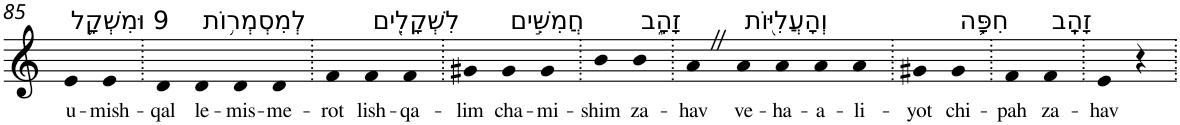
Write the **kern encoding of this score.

**kern	**text
*part1	*part1
*staff1	*staff1
*I"Piano	*
*I'Pno	*
!!LO:PB:g=z
*clefG2	*
*k[]	*
=85	=85
!LO:TX:a:t=9 וּמִשְׁקָ֛ל	!
!	!LO:LY:b
4e	u-
!	!LO:LY:b
4e	-mish-
=86.	=86.
!	!LO:LY:b
4d	-qal
!LO:TX:a:t=לְמִסְמְר֥וֹת	!
!	!LO:LY:b
4d	le-
!	!LO:LY:b
4d	-mis-
!	!LO:LY:b
4d	-me-
=87.	=87.
!	!LO:LY:b
4f	-rot
!LO:TX:a:t=לִשְׁקָלִ֖ים	!
!	!LO:LY:b
4f	lish-
!	!LO:LY:b
4f	-qa-
=88.	=88.
!	!LO:LY:b
4g#X	-lim
!LO:TX:a:t=חֲמִשִּׁ֣ים	!
!	!LO:LY:b
4g#	cha-
!	!LO:LY:b
4g#	-mi-
=89.	=89.
!	!LO:LY:b
4b	-shim
!LO:TX:a:t=זָהָ֑ב	!
!	!LO:LY:b
4b	za-
=90.	=90.
!	!LO:LY:b
4aZ	-hav
!LO:TX:a:t=וְהָעֲלִיּ֖וֹת	!
!	!LO:LY:b
4a	ve-
!	!LO:LY:b
4a	-ha-
!	!LO:LY:b
4a	-a-
!	!LO:LY:b
4a	-li-
=91.	=91.
!	!LO:LY:b
4g#X	-yot
!LO:TX:a:t=חִפָּ֥ה	!
!	!LO:LY:b
4g#	chi-
=92.	=92.
!	!LO:LY:b
4f	-pah
!LO:TX:a:t=זָהָֽב	!
!	!LO:LY:b
4f	za-
=93.	=93.
!	!LO:LY:b
4e	-hav
4r	.
=.	=.
*-	*-
